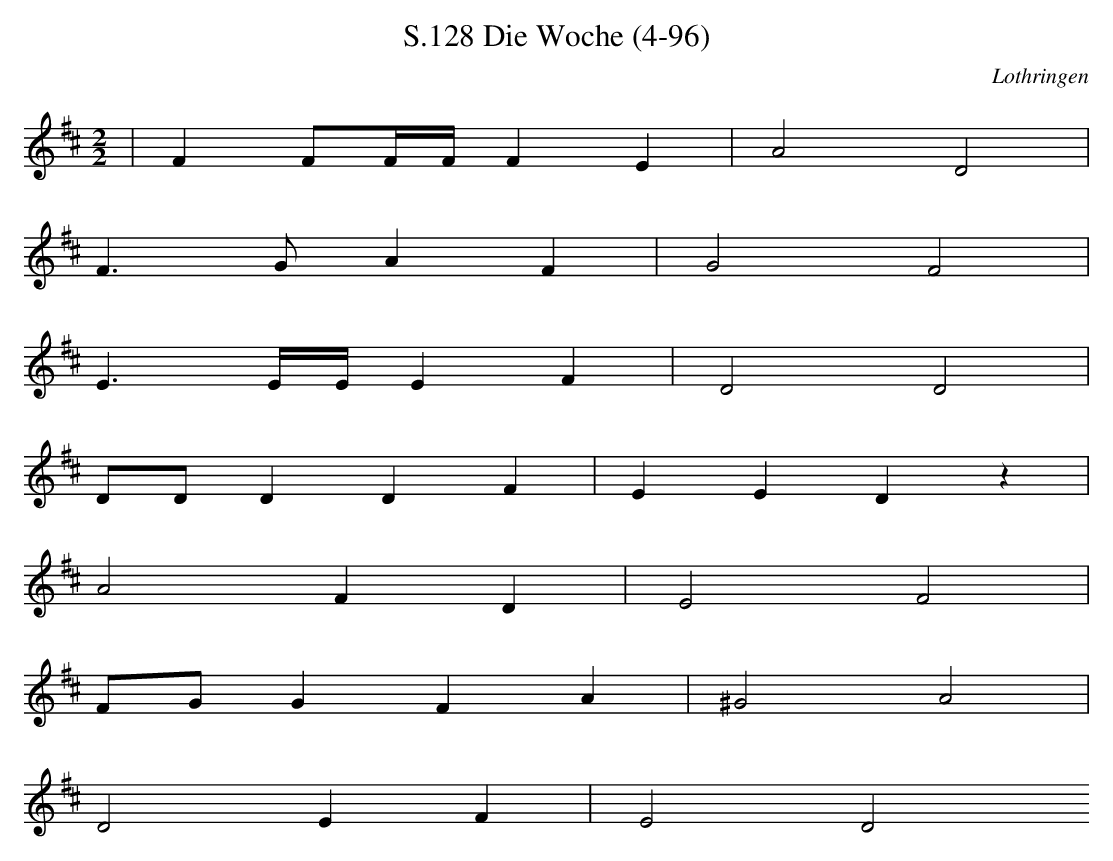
X:1
T: Die Woche (4-96), S.128
O: Lothringen
M: 2/2
L: 1/16
K: D
 | F4F2FFF4E4 | A8D8 |
F6G2A4F4 | G8F8 |
E6EEE4F4 | D8D8 |
D2D2D4D4F4 | E4E4D4z4 |
A8F4D4 | E8F8 |
F2G2G4F4A4 | ^G8A8 |
D8E4F4 | E8D8
